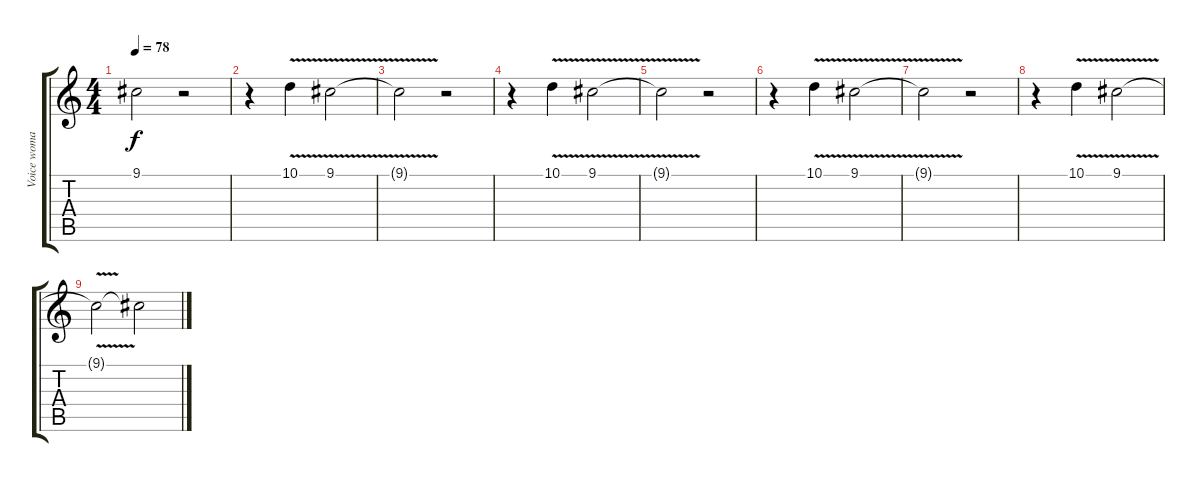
\track ("Voice woman" "Voice woma") {instrument pad4choir}
\staff {score tabs}
\tuning (E4 B3 G3 D3 A2 E2) {hide}
\ts (4 4)
\tempo 78
\clef g2
\ks c
9.1{t}.2{dy f} r.2 |
r.4 10.1{v}.4 9.1{v}.2 |
9.1{t}.2 r.2 |
r.4 10.1{v}.4 9.1{v}.2 |
9.1{t}.2 r.2 |
r.4 10.1{v}.4 9.1{v}.2 |
9.1{t}.2 r.2 |
r.4 10.1{v}.4 9.1{v}.2 |
9.1{t}.2 9.1{t}.2
